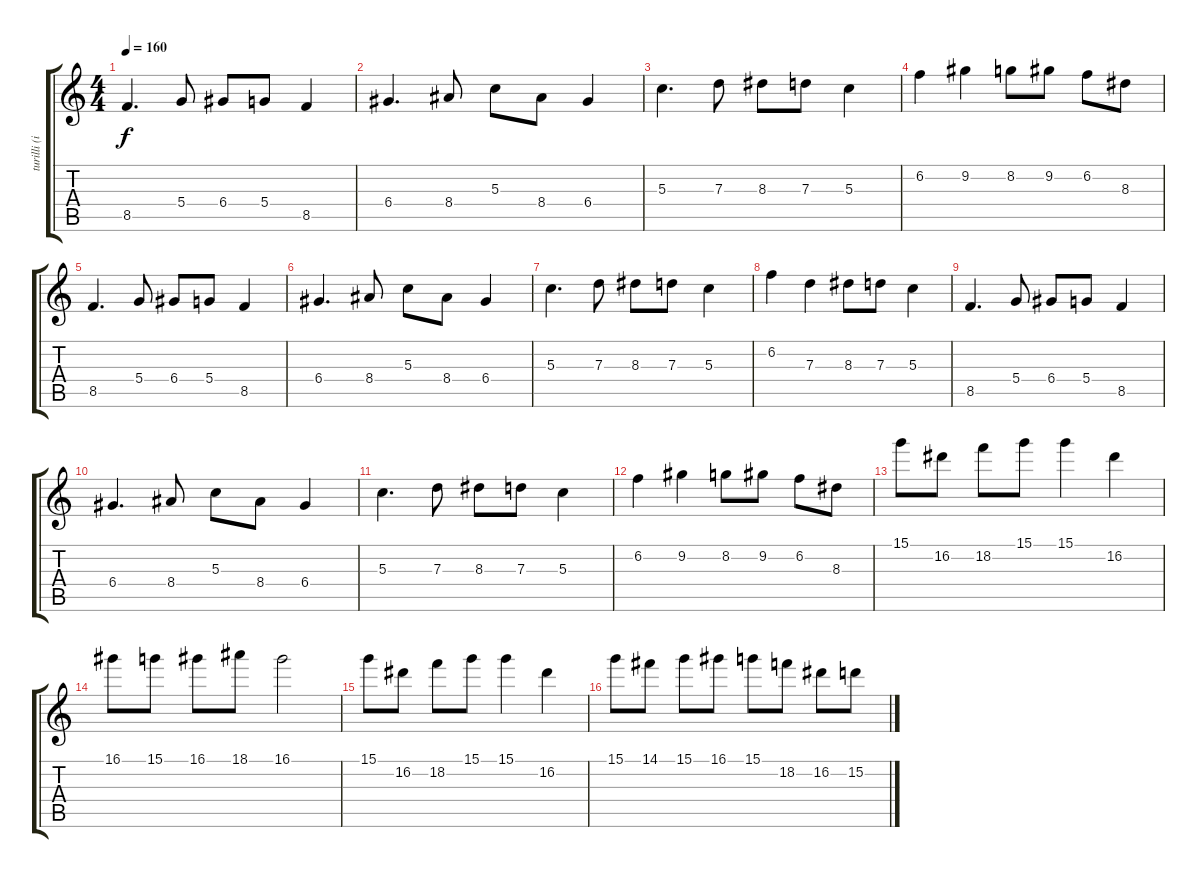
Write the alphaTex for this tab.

\track ("turilli (izzi)" "turilli (i") {instrument distortionguitar}
\staff {score tabs}
\tuning (E4 B3 G3 D3 A2 E2) {hide}
\ts (4 4)
\tempo 160
\clef g2
\ks c
8.5.4{d dy f} 5.4.8 6.4.8 5.4.8 8.5.4 |
6.4.4{d} 8.4.8 5.3.8 8.4.8 6.4.4 |
5.3.4{d} 7.3.8 8.3.8 7.3.8 5.3.4 |
6.2.4 9.2.4 8.2.8 9.2.8 6.2.8 8.3.8 |
8.5.4{d} 5.4.8 6.4.8 5.4.8 8.5.4 |
6.4.4{d} 8.4.8 5.3.8 8.4.8 6.4.4 |
5.3.4{d} 7.3.8 8.3.8 7.3.8 5.3.4 |
6.2.4 7.3.4 8.3.8 7.3.8 5.3.4 |
8.5.4{d} 5.4.8 6.4.8 5.4.8 8.5.4 |
6.4.4{d} 8.4.8 5.3.8 8.4.8 6.4.4 |
5.3.4{d} 7.3.8 8.3.8 7.3.8 5.3.4 |
6.2.4 9.2.4 8.2.8 9.2.8 6.2.8 8.3.8 |
15.1.8 16.2.8 18.2.8 15.1.8 15.1.4 16.2.4 |
16.1.8 15.1.8 16.1.8 18.1.8 16.1.2 |
15.1.8 16.2.8 18.2.8 15.1.8 15.1.4 16.2.4 |
15.1.8 14.1.8 15.1.8 16.1.8 15.1.8 18.2.8 16.2.8 15.2.8
